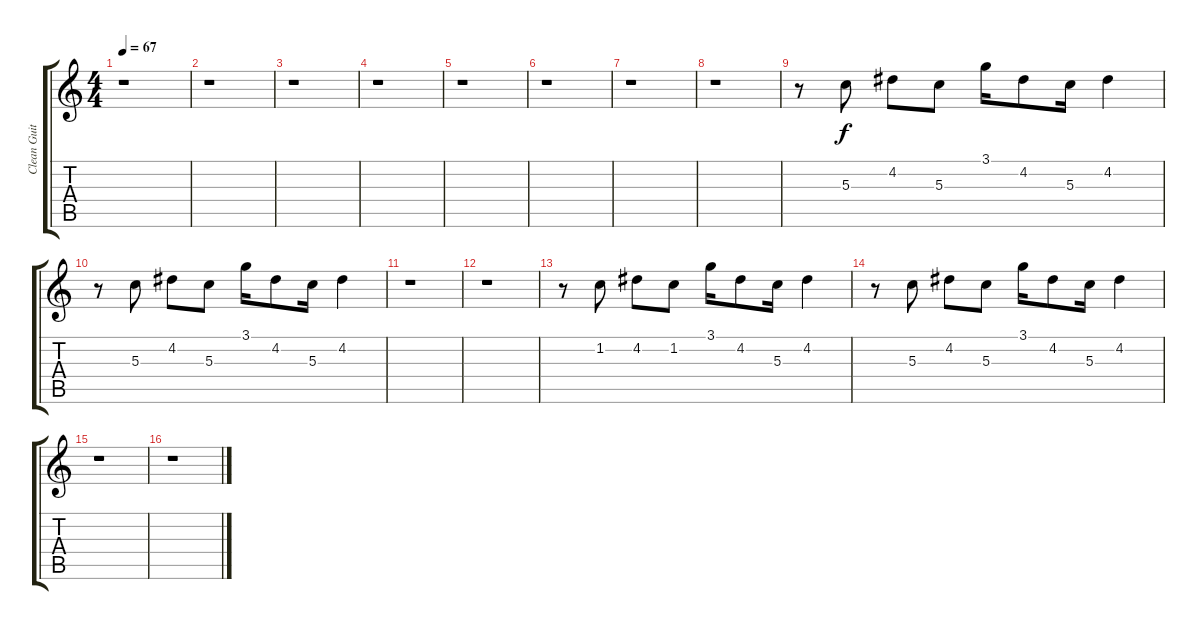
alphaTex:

\track ("Clean Guitar" "Clean Guit") {instrument electricguitarjazz}
\staff {score tabs}
\tuning (E4 B3 G3 D3 A2 E2) {hide}
\ts (4 4)
\tempo 67
\clef g2
\ks c
r.1{dy f instrument electricguitarjazz} |
r.1 |
r.1 |
r.1 |
r.1 |
r.1 |
r.1 |
r.1 |
r.8 5.3.8 4.2.8 5.3.8 3.1.16 4.2.8 5.3.16 4.2.4 |
r.8 5.3.8 4.2.8 5.3.8 3.1.16 4.2.8 5.3.16 4.2.4 |
r.1 |
r.1 |
r.8 1.2.8 4.2.8 1.2.8 3.1.16 4.2.8 5.3.16 4.2.4 |
r.8 5.3.8 4.2.8 5.3.8 3.1.16 4.2.8 5.3.16 4.2.4 |
r.1 |
r.1
